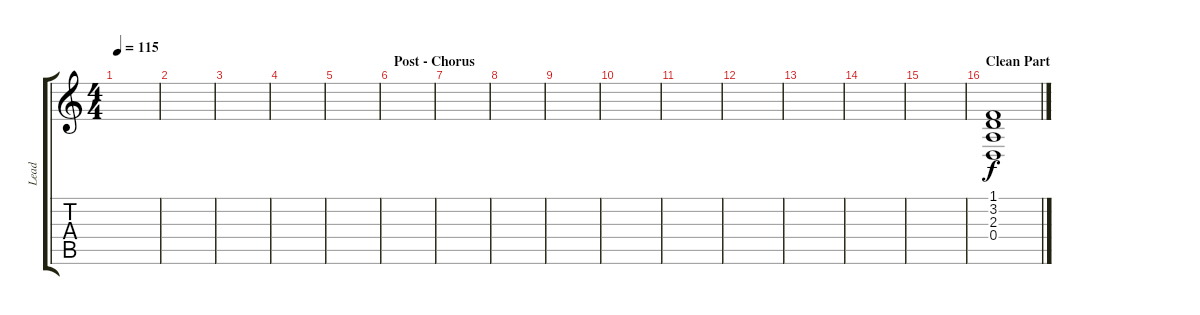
\track ("Lead" "Lead") {instrument acousticgrandpiano}
\staff {score tabs}
\tuning (E4 B3 G3 D3 A2 E2) {hide}
\ts (4 4)
\tempo 115
\clef g2
\ks c
|
|
|
|
|
\section ("" "Post - Chorus")
|
|
|
|
|
|
|
|
|
|
\section ("" "Clean Part")
(1.1 3.2 2.3 0.4).1{instrument acousticgrandpiano}
